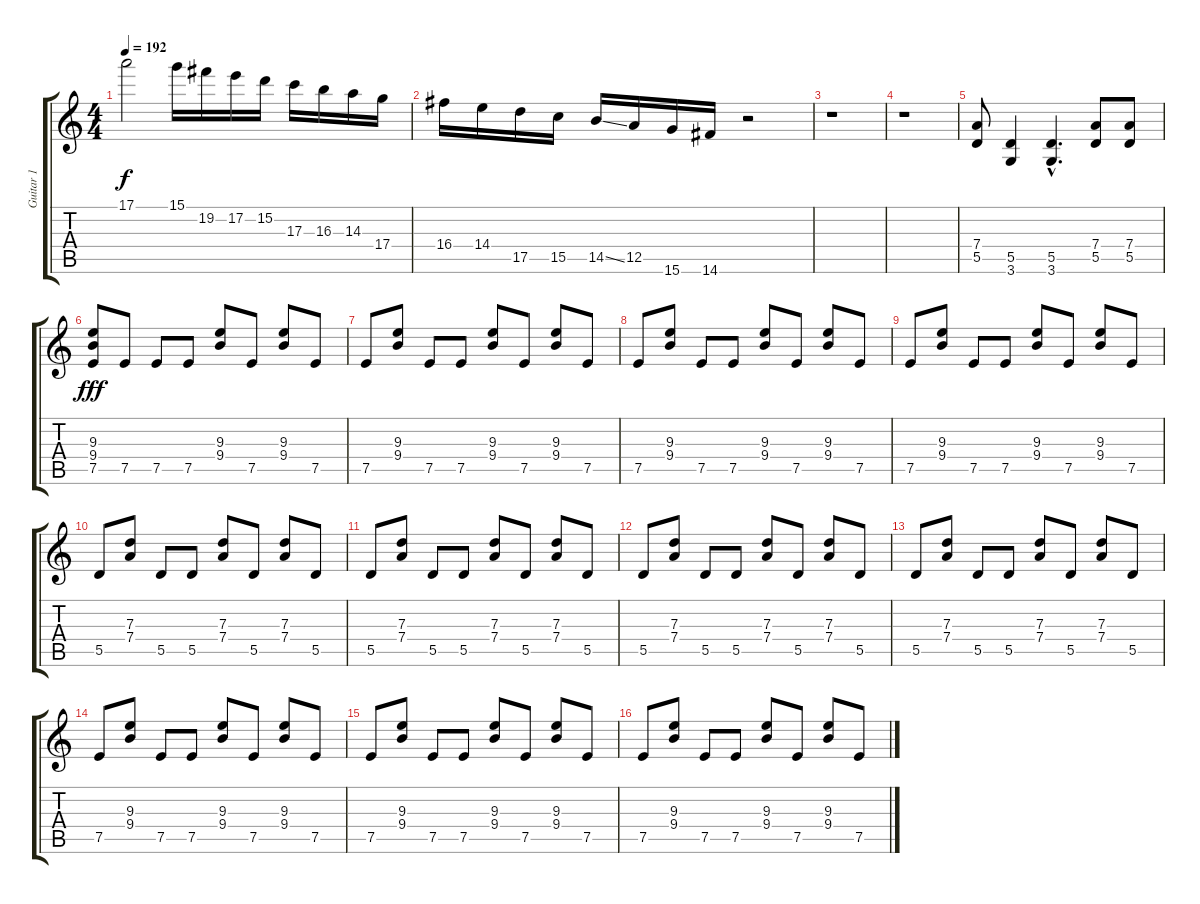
\track ("Guitar 1" "Guitar 1") {instrument distortionguitar}
\staff {score tabs}
\tuning (E4 B3 G3 D3 A2 E2) {hide}
\ts (4 4)
\tempo 192
\clef g2
\ks c
17.1.2{dy f volume 4} 15.1.16 19.2.16 17.2.16 15.2.16 17.3.16 16.3.16 14.3.16 17.4.16 |
16.4.16 14.4.16 17.5.16 15.5.16 14.5{ss}.16 12.5.16 15.6.16 14.6.16 r.2{volume 16} |
r.1 |
r.1 |
(7.4 5.5).8 (5.5 3.6).4 (5.5{hac} 3.6{hac}).4{d} (7.4 5.5).8 (7.4 5.5).8 |
(9.3 9.4 7.5).8{dy fff} 7.5.8 7.5.8 7.5.8 (9.3 9.4).8 7.5.8 (9.3 9.4).8 7.5.8 |
7.5.8 (9.3 9.4).8 7.5.8 7.5.8 (9.3 9.4).8 7.5.8 (9.3 9.4).8 7.5.8 |
7.5.8 (9.3 9.4).8 7.5.8 7.5.8 (9.3 9.4).8 7.5.8 (9.3 9.4).8 7.5.8 |
7.5.8 (9.3 9.4).8 7.5.8 7.5.8 (9.3 9.4).8 7.5.8 (9.3 9.4).8 7.5.8 |
5.5.8 (7.3 7.4).8 5.5.8 5.5.8 (7.3 7.4).8 5.5.8 (7.3 7.4).8 5.5.8 |
5.5.8 (7.3 7.4).8 5.5.8 5.5.8 (7.3 7.4).8 5.5.8 (7.3 7.4).8 5.5.8 |
5.5.8 (7.3 7.4).8 5.5.8 5.5.8 (7.3 7.4).8 5.5.8 (7.3 7.4).8 5.5.8 |
5.5.8 (7.3 7.4).8 5.5.8 5.5.8 (7.3 7.4).8 5.5.8 (7.3 7.4).8 5.5.8 |
7.5.8 (9.3 9.4).8 7.5.8 7.5.8 (9.3 9.4).8 7.5.8 (9.3 9.4).8 7.5.8 |
7.5.8 (9.3 9.4).8 7.5.8 7.5.8 (9.3 9.4).8 7.5.8 (9.3 9.4).8 7.5.8 |
7.5.8 (9.3 9.4).8 7.5.8 7.5.8 (9.3 9.4).8 7.5.8 (9.3 9.4).8 7.5.8
